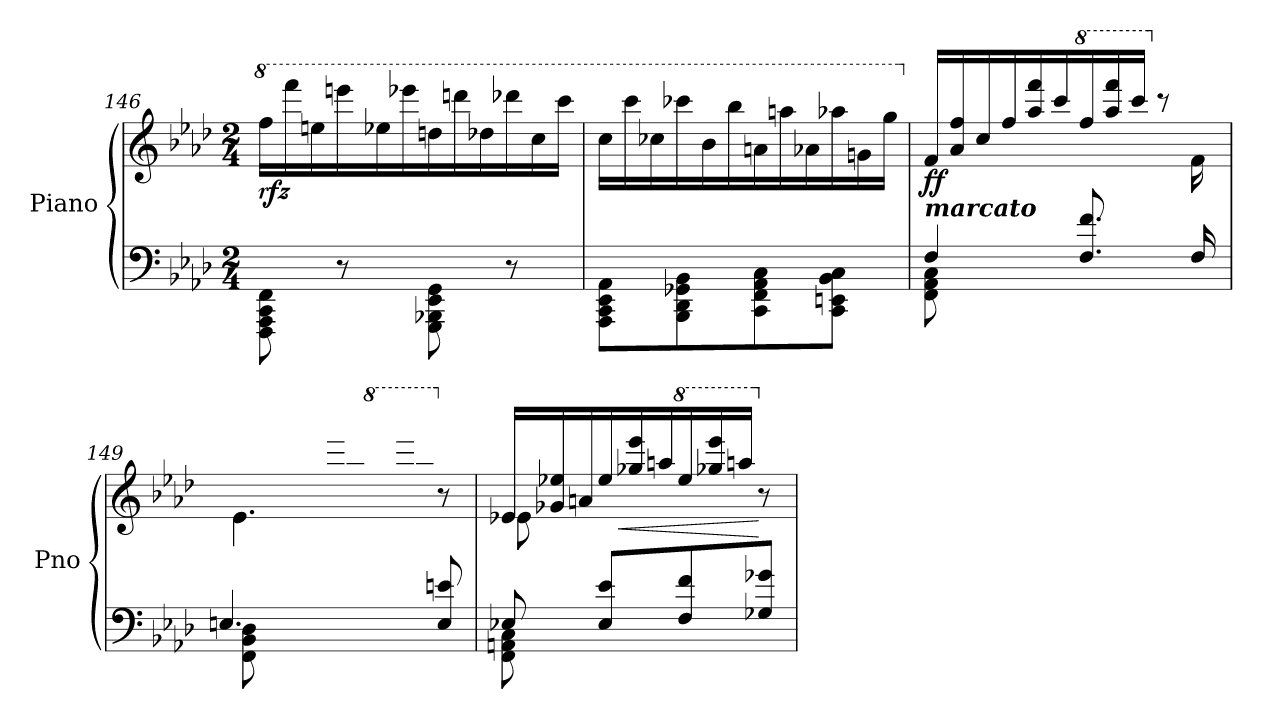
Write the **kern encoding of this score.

**kern	**kern	**dynam
*part1	*part1	*part1
*staff2	*staff1	*staff1/2
*I"Piano	*	*
*I'Pno	*	*
*clefF4	*clefG2	*
*k[b-e-a-d-]	*k[b-e-a-d-]	*
*M2/4	*M2/4	*
*	*8va	*
*	*Xtuplet	*
=146	=146	=146
!	!	!LO:DY:b
8FFF\ 8AAA-\ 8CC\ 8FF\	24fff\LL	rfz
.	24ffff\	.
.	24eeen\	.
8r	24eeeen\	.
.	24eee-X\	.
.	24eeee-X\	.
8GGG\ 8BBB-X\ 8EE-\ 8GG\	24dddn\	.
.	24ddddn\	.
.	24ddd-X\	.
8r	24dddd-X\	.
.	24ccc\	.
.	24cccc\JJ	.
!!LO:LB:g=z
=147	=147	=147
8AAA-\ 8CC\ 8EE-\ 8AA-\L	24ccc\LL	.
.	24cccc\	.
.	24ccc-X\	.
8BBB-\ 8DD-\ 8GG-X\ 8BB-\	24cccc-X\	.
.	24bb-\	.
.	24bbb-\	.
8CC\ 8FF\ 8AA-\ 8C\	24aan\	.
.	24aaan\	.
.	24aa-X\	.
8CC\ 8EEn\ 8BB-\ 8C\J	24aaa-X\	.
.	24ggn\	.
.	24ggg\JJ	.
=148	=148	=148
*^	*	*
*	*	*X8va	*
*	*	*^	*
!LO:TX:a:Bi:t=marcato	!	!	!	!
!	!	!	!	!LO:DY:b
4F:/	8FF\ 8AA-\ 8C\	24f/LL	4ryy	ff
.	.	24a-/ 24ff/	.	.
.	.	24cc/	.	.
.	8ryy	24ff/	.	.
.	.	24aa-/ 24fff/	.	.
.	.	24ccc/	.	.
*	*	*8va	*	*
8.F/ 8.f/	4ryy	24fff/	8.ryy	.
.	.	24aaa-/ 24ffff/	.	.
.	.	24cccc/JJ	.	.
*	*	*X8va	*	*
.	.	8r	.	.
16F/	.	.	16f\	.
=149	=149	=149	=149	=149
4.En:/	8FF\ 8BB-\ 8D-\	24en/LLyy	4.e\	.
.	.	24g/ 24een/	.	.
.	.	24b-/	.	.
.	8ryy	24ee/	.	.
.	.	24gg/ 24eeen/	.	.
.	.	24bb-/	.	.
*	*	*8va	*	*
.	4ryy	24eee/	.	.
.	.	24ggg/ 24eeeen/	.	.
.	.	24bbb-/JJ	.	.
*	*	*X8va	*	*
8E/ 8en/	.	8r	8ryy	.
!!LO:LB:g=z	!!
=150	=150	=150	=150	=150
8E-X:/	8FF\ 8AAn\ 8C\	24e-X/LL	8e-\	.
.	.	24g-X/ 24ee-X/	.	.
.	.	24an/	.	.
8E-/ 8e-/L	8ryy	24ee-/	8ryy	.
!	!	!	!	!LO:HP:b
.	.	24gg-X/ 24eee-/	.	<
.	.	24aan/	.	.
*	*	*8va	*	*
8F/ 8f/	4ryy	24eee-/	4ryy	.
.	.	24ggg-X/ 24eeee-/	.	.
.	.	24aaan/JJ	.	.
*	*	*X8va	*	*
8G-X/ 8g-X/J	.	8r	.	[
*v	*v	*	*	*
*	*v	*v	*
=	=	=
*-	*-	*-
